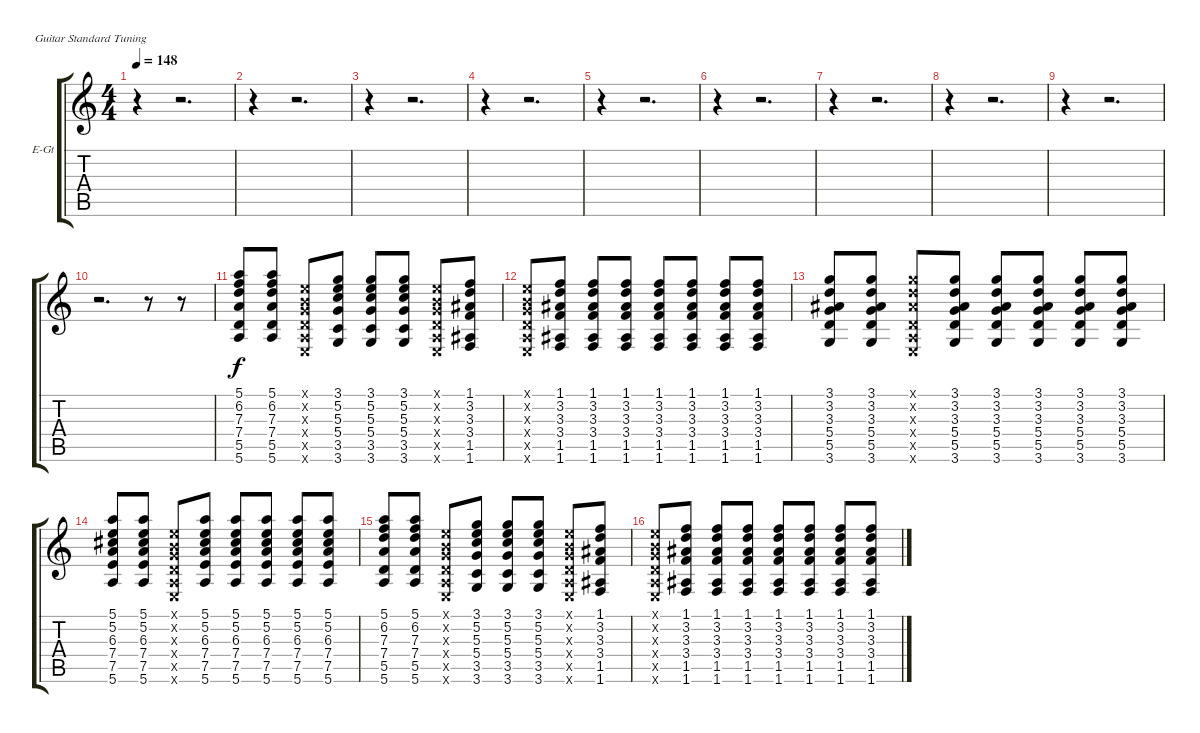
\defaultSystemsLayout 4
\bracketExtendMode groupsimilarinstruments
\firstSystemTrackNameOrientation horizontal
\otherSystemsTrackNameOrientation horizontal
\track ("Наташа" "E-Gt") {instrument distortionguitar}
\staff {score tabs}
\tuning (E4 B3 G3 D3 A2 E2)
\ts (4 4)
\tempo 148
\clef g2
\scale
0.487395
\ks c
r.4{dy f instrument distortionguitar} r.2{d} |
\scale
0.256303 r.4 r.2{d} |
\scale
0.256303 r.4 r.2{d} |
\scale
0.333333 r.4 r.2{d} |
\scale
0.333333 r.4 r.2{d} |
\scale
0.333333 r.4 r.2{d} |
\scale
0.333333 r.4 r.2{d} |
\scale
0.333333 r.4 r.2{d} |
\scale
0.333333 r.4 r.2{d} |
\scale
0.333333 r.2{d} r.8 r.8 |
\scale
0.333333 (5.1 6.2 7.3 7.4 5.5 5.6).8 (5.1 6.2 7.3 7.4 5.5 5.6).8 (0.1{x} 0.2{x} 0.3{x} 0.4{x} 0.5{x} 0.6{x}).8 (3.1 5.2 5.3 5.4 3.5 3.6).8 (3.1 5.2 5.3 5.4 3.5 3.6).8 (3.1 5.2 5.3 5.4 3.5 3.6).8 (0.1{x} 0.2{x} 0.3{x} 0.4{x} 0.5{x} 0.6{x}).8 (1.1 3.2 3.3 3.4 1.5 1.6).8 |
\scale
0.333333 (0.1{x} 0.2{x} 0.3{x} 0.4{x} 0.5{x} 0.6{x}).8 (1.1 3.2 3.3 3.4 1.5 1.6).8 (1.1 3.2 3.3 3.4 1.5 1.6).8 (1.1 3.2 3.3 3.4 1.5 1.6).8 (1.1 3.2 3.3 3.4 1.5 1.6).8 (1.1 3.2 3.3 3.4 1.5 1.6).8 (1.1 3.2 3.3 3.4 1.5 1.6).8 (1.1 3.2 3.3 3.4 1.5 1.6).8 |
\scale
0.333333 (3.1 3.2 3.3 5.4 5.5 3.6).8 (3.1 3.2 3.3 5.4 5.5 3.6).8 (3.1{x} 3.2{x} 3.3{x} 0.4{x} 0.5{x} 0.6{x}).8 (3.1 3.2 3.3 5.4 5.5 3.6).8 (3.1 3.2 3.3 5.4 5.5 3.6).8 (3.1 3.2 3.3 5.4 5.5 3.6).8 (3.1 3.2 3.3 5.4 5.5 3.6).8 (3.1 3.2 3.3 5.4 5.5 3.6).8 |
\scale
0.333333 (5.1 5.2 6.3 7.4 7.5 5.6).8 (5.1 5.2 6.3 7.4 7.5 5.6).8 (0.1{x} 0.2{x} 0.3{x} 0.4{x} 0.5{x} 0.6{x}).8 (5.1 5.2 6.3 7.4 7.5 5.6).8 (5.1 5.2 6.3 7.4 7.5 5.6).8 (5.1 5.2 6.3 7.4 7.5 5.6).8 (5.1 5.2 6.3 7.4 7.5 5.6).8 (5.1 5.2 6.3 7.4 7.5 5.6).8 |
\scale
0.333333 (5.1 6.2 7.3 7.4 5.5 5.6).8 (5.1 6.2 7.3 7.4 5.5 5.6).8 (0.1{x} 0.2{x} 0.3{x} 0.4{x} 0.5{x} 0.6{x}).8 (3.1 5.2 5.3 5.4 3.5 3.6).8 (3.1 5.2 5.3 5.4 3.5 3.6).8 (3.1 5.2 5.3 5.4 3.5 3.6).8 (0.1{x} 0.2{x} 0.3{x} 0.4{x} 0.5{x} 0.6{x}).8 (1.1 3.2 3.3 3.4 1.5 1.6).8 |
\scale
0.333333 (0.1{x} 0.2{x} 0.3{x} 0.4{x} 0.5{x} 0.6{x}).8 (1.1 3.2 3.3 3.4 1.5 1.6).8 (1.1 3.2 3.3 3.4 1.5 1.6).8 (1.1 3.2 3.3 3.4 1.5 1.6).8 (1.1 3.2 3.3 3.4 1.5 1.6).8 (1.1 3.2 3.3 3.4 1.5 1.6).8 (1.1 3.2 3.3 3.4 1.5 1.6).8 (1.1 3.2 3.3 3.4 1.5 1.6).8
